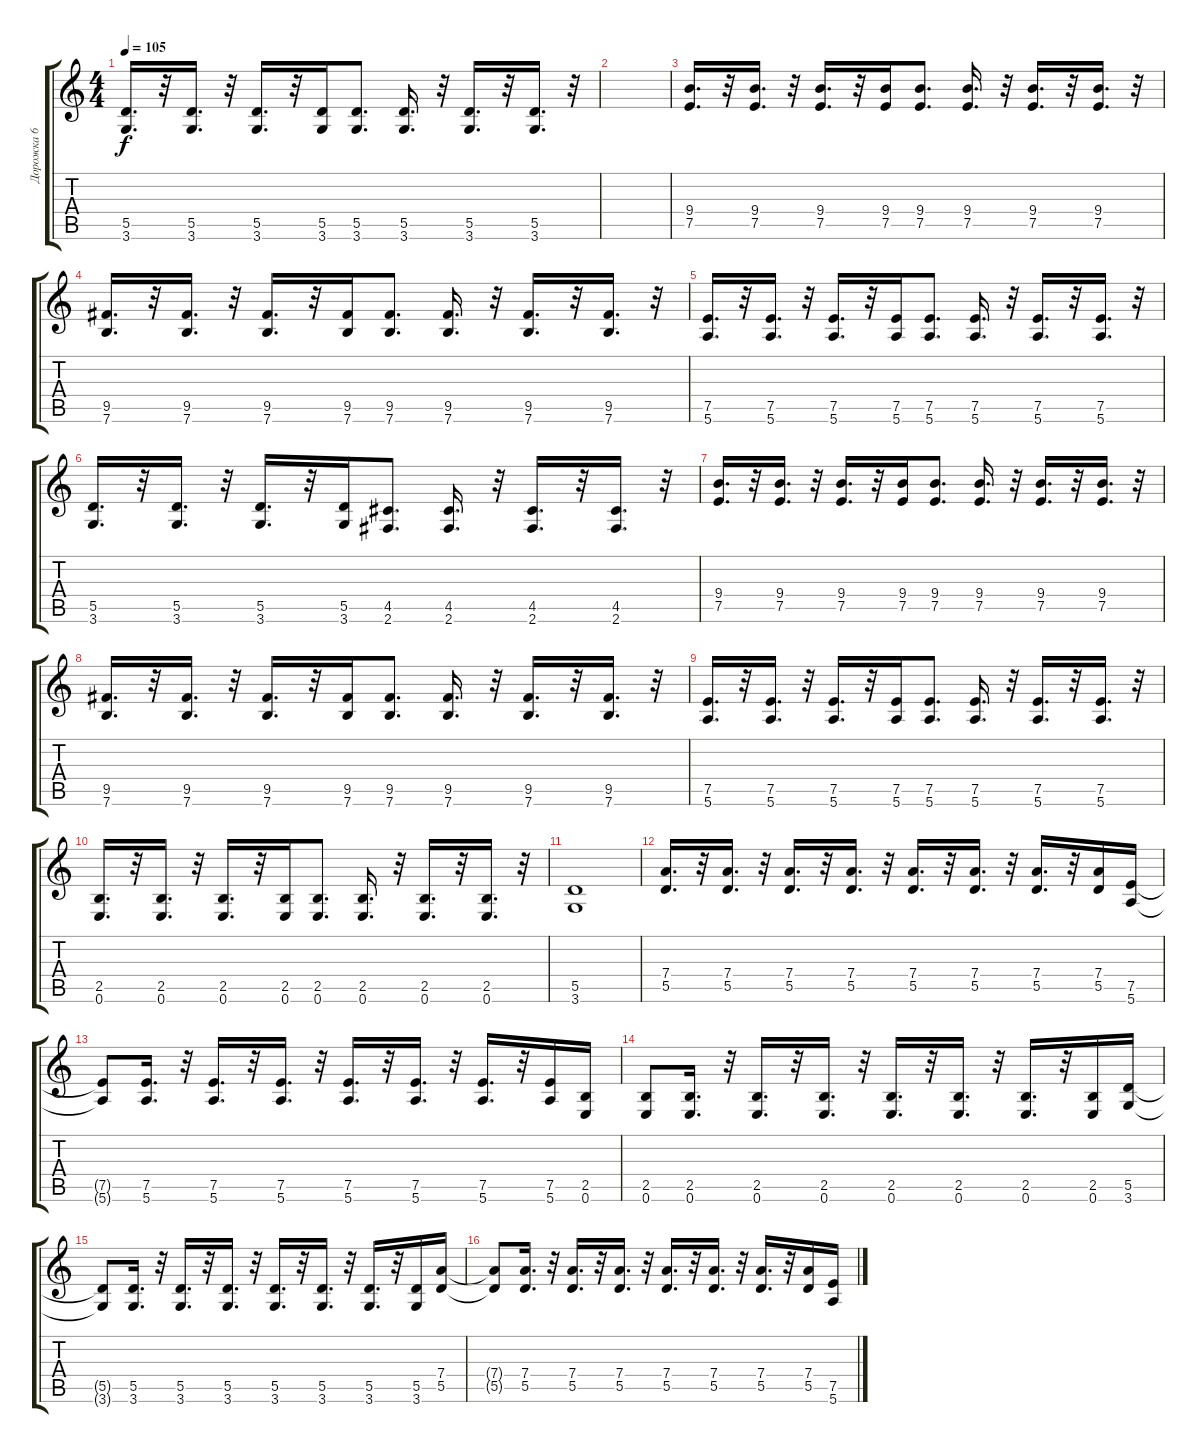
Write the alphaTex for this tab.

\track ("Дорожка 6" "Дорожка 6") {instrument distortionguitar}
\staff {score tabs}
\tuning (E4 B3 G3 D3 A2 E2) {hide}
\ts (4 4)
\tempo 105
\clef g2
\ks c
(5.5 3.6).16{d dy f} r.32 (5.5 3.6).16{d} r.32 (5.5 3.6).16{d} r.32 (5.5 3.6).16 (5.5 3.6).8{d} (5.5 3.6).16{d} r.32 (5.5 3.6).16{d} r.32 (5.5 3.6).16{d} r.32 |
|
(9.4 7.5).16{d} r.32 (9.4 7.5).16{d} r.32 (9.4 7.5).16{d} r.32 (9.4 7.5).16 (9.4 7.5).8{d} (9.4 7.5).16{d} r.32 (9.4 7.5).16{d} r.32 (9.4 7.5).16{d} r.32 |
(9.5 7.6).16{d} r.32 (9.5 7.6).16{d} r.32 (9.5 7.6).16{d} r.32 (9.5 7.6).16 (9.5 7.6).8{d} (9.5 7.6).16{d} r.32 (9.5 7.6).16{d} r.32 (9.5 7.6).16{d} r.32 |
(7.5 5.6).16{d} r.32 (7.5 5.6).16{d} r.32 (7.5 5.6).16{d} r.32 (7.5 5.6).16 (7.5 5.6).8{d} (7.5 5.6).16{d} r.32 (7.5 5.6).16{d} r.32 (7.5 5.6).16{d} r.32 |
(5.5 3.6).16{d} r.32 (5.5 3.6).16{d} r.32 (5.5 3.6).16{d} r.32 (5.5 3.6).16 (4.5 2.6).8{d} (4.5 2.6).16{d} r.32 (4.5 2.6).16{d} r.32 (4.5 2.6).16{d} r.32 |
(9.4 7.5).16{d} r.32 (9.4 7.5).16{d} r.32 (9.4 7.5).16{d} r.32 (9.4 7.5).16 (9.4 7.5).8{d} (9.4 7.5).16{d} r.32 (9.4 7.5).16{d} r.32 (9.4 7.5).16{d} r.32 |
(9.5 7.6).16{d} r.32 (9.5 7.6).16{d} r.32 (9.5 7.6).16{d} r.32 (9.5 7.6).16 (9.5 7.6).8{d} (9.5 7.6).16{d} r.32 (9.5 7.6).16{d} r.32 (9.5 7.6).16{d} r.32 |
(7.5 5.6).16{d} r.32 (7.5 5.6).16{d} r.32 (7.5 5.6).16{d} r.32 (7.5 5.6).16 (7.5 5.6).8{d} (7.5 5.6).16{d} r.32 (7.5 5.6).16{d} r.32 (7.5 5.6).16{d} r.32 |
(2.5 0.6).16{d} r.32 (2.5 0.6).16{d} r.32 (2.5 0.6).16{d} r.32 (2.5 0.6).16 (2.5 0.6).8{d} (2.5 0.6).16{d} r.32 (2.5 0.6).16{d} r.32 (2.5 0.6).16{d} r.32 |
(5.5 3.6).1 |
(7.4 5.5).16{d} r.32 (7.4 5.5).16{d} r.32 (7.4 5.5).16{d} r.32 (7.4 5.5).16{d} r.32 (7.4 5.5).16{d} r.32 (7.4 5.5).16{d} r.32 (7.4 5.5).16{d} r.32 (7.4 5.5).16 (7.5 5.6).16 |
(7.5{t} 5.6{t}).8 (7.5 5.6).16{d} r.32 (7.5 5.6).16{d} r.32 (7.5 5.6).16{d} r.32 (7.5 5.6).16{d} r.32 (7.5 5.6).16{d} r.32 (7.5 5.6).16{d} r.32 (7.5 5.6).16 (2.5 0.6).16 |
(2.5 0.6).8 (2.5 0.6).16{d} r.32 (2.5 0.6).16{d} r.32 (2.5 0.6).16{d} r.32 (2.5 0.6).16{d} r.32 (2.5 0.6).16{d} r.32 (2.5 0.6).16{d} r.32 (2.5 0.6).16 (5.5 3.6).16 |
(5.5{t} 3.6{t}).8 (5.5 3.6).16{d} r.32 (5.5 3.6).16{d} r.32 (5.5 3.6).16{d} r.32 (5.5 3.6).16{d} r.32 (5.5 3.6).16{d} r.32 (5.5 3.6).16{d} r.32 (5.5 3.6).16 (7.4 5.5).16 |
(7.4{t} 5.5{t}).8 (7.4 5.5).16{d} r.32 (7.4 5.5).16{d} r.32 (7.4 5.5).16{d} r.32 (7.4 5.5).16{d} r.32 (7.4 5.5).16{d} r.32 (7.4 5.5).16{d} r.32 (7.4 5.5).16 (7.5 5.6).16
